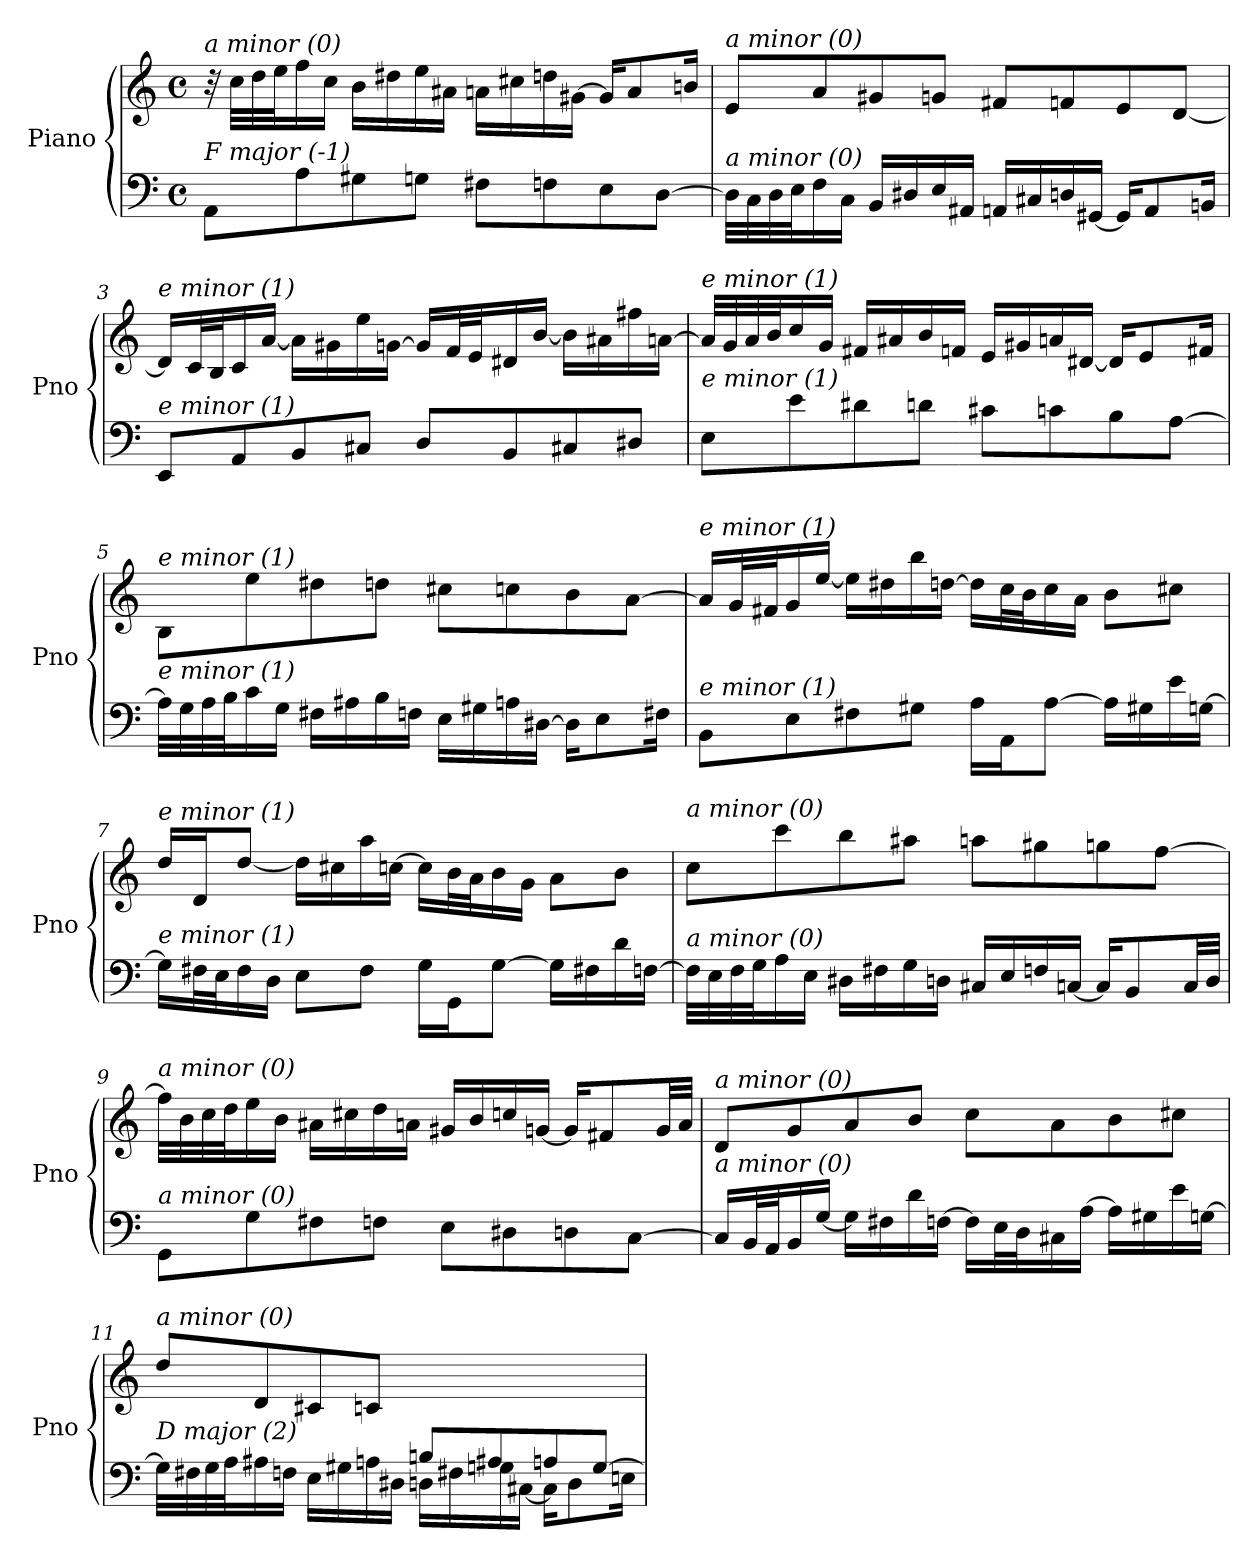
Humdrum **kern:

**kern	**kern
*part1	*part1
*staff2	*staff1
*I"Piano	*
*I'Pno	*
*clefF4	*clefG2
*k[]	*k[]
*M4/4	*M4/4
*met(c)	*met(c)
=1	=1
!	!LO:TX:i:t=a minor (0)
!LO:TX:i:t=F major (-1)	!
8AA/L	32r
.	32cc\LLL
.	32dd\
.	32ee\J
8A\	16ff\
.	16cc\JJ
8G#X\	16b\LL
.	16dd#X\
8Gn\J	16ee\
.	16a#Xi\JJ
8F#X\L	16a\LL
.	16cc#X\
8Fn\	16ddn\
.	[16g#X\JJ
8E\	16g#/KL]
.	8a/
[8D\J	.
.	16bn/Jk
=2	=2
!	!LO:TX:i:t=a minor (0)
!LO:TX:i:t=a minor (0)	!
32D\LLL]	8e/L
32C\	.
32D\	.
32E\J	.
16F\	8a/
16C\JJ	.
16BB/LL	8g#X/
16D#X/	.
16E/	8gn/J
16AA#Xi/JJ	.
16AA/LL	8f#X/L
16C#X/	.
16Dn/	8fn/
[16GG#X/JJ	.
16GG#/KL]	8e/
8AA/	.
.	[8d/J
16BBn/Jk	.
!!LO:LB:g=z
=3	=3
!	!LO:TX:i:t=e minor (1)
!LO:TX:i:t=e minor (1)	!
8EE/L	16d/LL]
.	32c/L
.	32B/J
8AA/	16c/
.	[16a/JJ
8BB/	16a\LL]
.	16g#X\
8C#X/J	16ee\
.	[16gn\JJ
8D/L	16g/LL]
.	32f/L
.	32e/J
8BB/	16d#X/
.	[16b/JJ
8C#X/	16b\LL]
.	16a#X\
8D#X/J	16ff#X\
.	[16an\JJ
=4	=4
!	!LO:TX:i:t=e minor (1)
!LO:TX:i:t=e minor (1)	!
8E\L	32a/LLL]
.	32g/
.	32a/
.	32b/J
8e\	16cc/
.	16g/JJ
8d#X\	16f#X/LL
.	16a#X/
8dn\J	16b/
.	16fn/JJ
8c#X\L	16e/LL
.	16g#X/
8cn\	16an/
.	[16d#X/JJ
8B\	16d#/KL]
.	8e/
[8A\J	.
.	16f#X/Jk
!!LO:LB:g=z
=5	=5
!	!LO:TX:i:t=e minor (1)
!LO:TX:i:t=e minor (1)	!
32A\LLL]	8B/L
32G\	.
32A\	.
32B\J	.
16c\	8ee\
16G\JJ	.
16F#X\LL	8dd#X\
16A#X\	.
16B\	8ddn\J
16Fn\JJ	.
16E\LL	8cc#X\L
16G#X\	.
16An\	8ccn\
[16D#X\JJ	.
16D#\KL]	8b\
8E\	.
.	[8a\J
16F#X\Jk	.
=6	=6
!	!LO:TX:i:t=e minor (1)
!LO:TX:i:t=e minor (1)	!
8BB\L	16a/LL]
.	32g/L
.	32f#X/J
8E\	16g/
.	[16ee/JJ
8F#X\	16ee\LL]
.	16dd#X\
8G#X\J	16bb\
.	[16ddn\JJ
16A\LL	16dd\LL]
16AA\J	32cc\L
.	32b\J
[8A\J	16cc\
.	16a\JJ
16A\LL]	8b\L
16G#X\	.
16e\	8cc#X\J
[16Gn\JJ	.
!!LO:LB:g=z
=7	=7
!	!LO:TX:i:t=e minor (1)
!LO:TX:i:t=e minor (1)	!
16G\LL]	16dd/LL
32F#X\L	16d/J
32E\J	.
16F#\	[8dd/J
16D\JJ	.
8E\L	16dd\LL]
.	16cc#X\
8F#\J	16aa\
.	[16ccn\JJ
16G\LL	16cc\LL]
16GG\J	32b\L
.	32a\J
[8G\J	16b\
.	16g\JJ
16G\LL]	8a\L
16F#X\	.
16d\	8b\J
[16Fn\JJ	.
=8	=8
!	!LO:TX:i:t=a minor (0)
!LO:TX:i:t=a minor (0)	!
32F\LLL]	8cc\L
32E\	.
32F\	.
32G\J	.
16A\	8ccc\
16E\JJ	.
16D#X\LL	8bb\
16F#X\	.
16G\	8aa#Xi\J
16Dn\JJ	.
16C#X/LL	8aa\L
16E/	.
16Fn/	8gg#Xi\
[16Cn/JJ	.
16C/KL]	8gg\
8BB/	.
.	[8ff\J
32C/LL	.
32D/JJJ	.
!!LO:LB:g=z
=9	=9
!	!LO:TX:i:t=a minor (0)
!LO:TX:i:t=a minor (0)	!
8GG\L	32ff\LLL]
.	32b\
.	32cc\
.	32dd\J
8G\	16ee\
.	16b\JJ
8F#X\	16a#X\LL
.	16cc#X\
8Fn\J	16dd\
.	16an\JJ
8E\L	16g#X/LL
.	16b/
8D#Xi\	16ccn/
.	[16gn/JJ
8D\	16g/KL]
.	8f#X/
[8C\J	.
.	32g/LL
.	32a/JJJ
=10	=10
!	!LO:TX:i:t=a minor (0)
!LO:TX:i:t=a minor (0)	!
16C/LL]	8d/L
32BB/L	.
32AA/J	.
16BB/	8g/
[16G/JJ	.
16G\LL]	8a/
16F#X\	.
16d\	8b/J
[16Fn\JJ	.
16F\LL]	8cc\L
32E\L	.
32D\J	.
16C#X\	8a\
[16A\JJ	.
16A\LL]	8b\
16G#X\	.
16e\	8cc#X\J
[16Gn\JJ	.
!!LO:PB:g=z
=11	=11
*^	*
!	!	!LO:TX:i:t=a minor (0)
!LO:TX:i:t=D major (2)	!	!
2ryy	32G\LLL]	8dd/L
.	32F#X\	.
.	32G\	.
.	32A\J	.
.	16A#Xi\	8d/
.	16Fn\JJ	.
.	16E\LL	8c#X/
.	16G#X\	.
.	16A\	8cn/J
.	16D#Xi\JJ	.
8Bn/L	16D\LL	2ryy
.	16F#X\	.
8A#Xi/	16Gn\	.
.	[16C#X\JJ	.
8A/	16C#\KL]	.
.	8D\	.
[8G/J	.	.
.	16En\Jk	.
*v	*v	*
=	=
*-	*-
